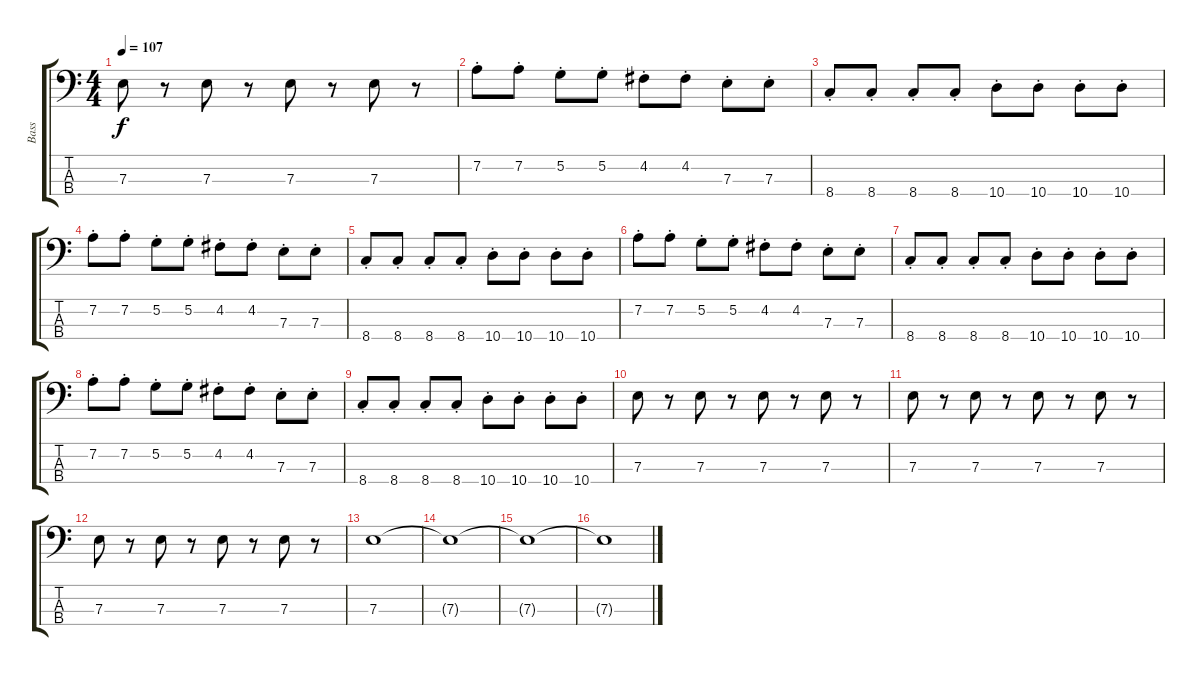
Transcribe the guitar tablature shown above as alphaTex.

\track ("Bass" "Bass") {instrument electricbasspick}
\staff {score tabs}
\tuning (G2 D2 A1 E1) {hide}
\ts (4 4)
\tempo 107
\clef f4
\ks c
7.3.8{dy f} r.8 7.3.8 r.8 7.3.8 r.8 7.3.8 r.8 |
7.2{st}.8 7.2{st}.8 5.2{st}.8 5.2{st}.8 4.2{st}.8 4.2{st}.8 7.3{st}.8 7.3{st}.8 |
8.4{st}.8 8.4{st}.8 8.4{st}.8 8.4{st}.8 10.4{st}.8 10.4{st}.8 10.4{st}.8 10.4{st}.8 |
7.2{st}.8 7.2{st}.8 5.2{st}.8 5.2{st}.8 4.2{st}.8 4.2{st}.8 7.3{st}.8 7.3{st}.8 |
8.4{st}.8 8.4{st}.8 8.4{st}.8 8.4{st}.8 10.4{st}.8 10.4{st}.8 10.4{st}.8 10.4{st}.8 |
7.2{st}.8 7.2{st}.8 5.2{st}.8 5.2{st}.8 4.2{st}.8 4.2{st}.8 7.3{st}.8 7.3{st}.8 |
8.4{st}.8 8.4{st}.8 8.4{st}.8 8.4{st}.8 10.4{st}.8 10.4{st}.8 10.4{st}.8 10.4{st}.8 |
7.2{st}.8 7.2{st}.8 5.2{st}.8 5.2{st}.8 4.2{st}.8 4.2{st}.8 7.3{st}.8 7.3{st}.8 |
8.4{st}.8 8.4{st}.8 8.4{st}.8 8.4{st}.8 10.4{st}.8 10.4{st}.8 10.4{st}.8 10.4{st}.8 |
7.3.8 r.8 7.3.8 r.8 7.3.8 r.8 7.3.8 r.8 |
7.3.8 r.8 7.3.8 r.8 7.3.8 r.8 7.3.8 r.8 |
7.3.8 r.8 7.3.8 r.8 7.3.8 r.8 7.3.8 r.8 |
7.3.1 |
7.3{t}.1 |
7.3{t}.1 |
7.3{t}.1
